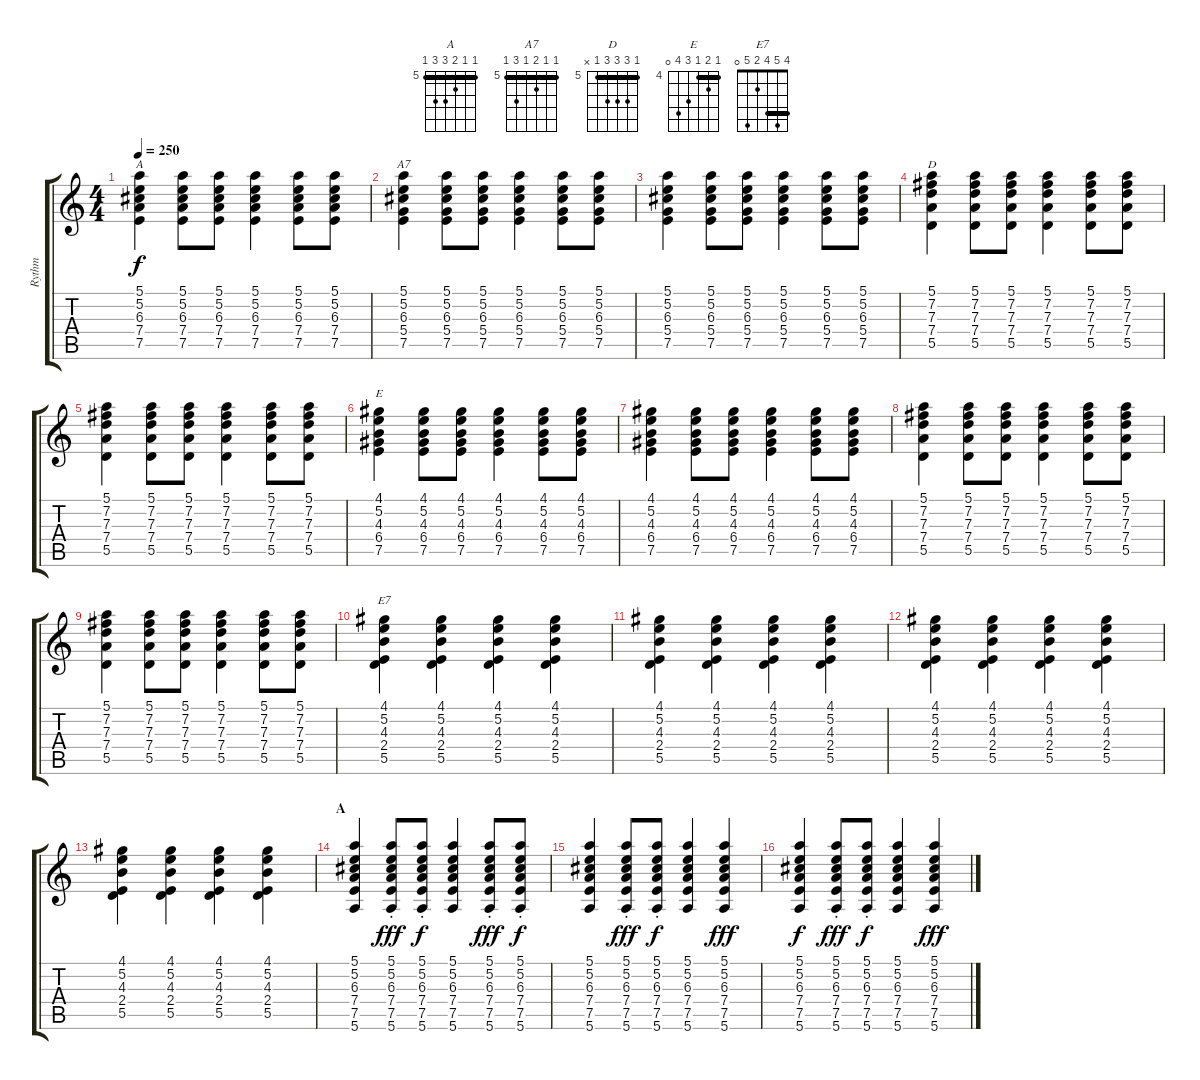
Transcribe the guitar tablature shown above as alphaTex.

\track ("Rythm" "Rythm") {instrument acousticguitarsteel}
\staff {score tabs}
\tuning (E4 B3 G3 D3 A2 E2) {hide}
\chord ("A" 5 5 6 7 7 5) {firstfret 5 barre 5}
\chord ("A7" 5 5 6 5 7 5) {firstfret 5 barre 5}
\chord ("D" 5 7 7 7 5 x) {firstfret 5 barre 5}
\chord ("E" 4 5 4 6 7 0) {firstfret 4 barre 4}
\chord ("E7" 4 5 4 2 5 0) {barre 4}
\ts (4 4)
\tempo 250
\clef g2
\ks c
(5.1 5.2 6.3 7.4 7.5).4{ch "A" dy f} (5.1 5.2 6.3 7.4 7.5).8 (5.1 5.2 6.3 7.4 7.5).8 (5.1 5.2 6.3 7.4 7.5).4 (5.1 5.2 6.3 7.4 7.5).8 (5.1 5.2 6.3 7.4 7.5).8 |
(5.1 5.2 6.3 5.4 7.5).4{ch "A7"} (5.1 5.2 6.3 5.4 7.5).8 (5.1 5.2 6.3 5.4 7.5).8 (5.1 5.2 6.3 5.4 7.5).4 (5.1 5.2 6.3 5.4 7.5).8 (5.1 5.2 6.3 5.4 7.5).8 |
(5.1 5.2 6.3 5.4 7.5).4 (5.1 5.2 6.3 5.4 7.5).8 (5.1 5.2 6.3 5.4 7.5).8 (5.1 5.2 6.3 5.4 7.5).4 (5.1 5.2 6.3 5.4 7.5).8 (5.1 5.2 6.3 5.4 7.5).8 |
(5.1 7.2 7.3 7.4 5.5).4{ch "D"} (5.1 7.2 7.3 7.4 5.5).8 (5.1 7.2 7.3 7.4 5.5).8 (5.1 7.2 7.3 7.4 5.5).4 (5.1 7.2 7.3 7.4 5.5).8 (5.1 7.2 7.3 7.4 5.5).8 |
(5.1 7.2 7.3 7.4 5.5).4 (5.1 7.2 7.3 7.4 5.5).8 (5.1 7.2 7.3 7.4 5.5).8 (5.1 7.2 7.3 7.4 5.5).4 (5.1 7.2 7.3 7.4 5.5).8 (5.1 7.2 7.3 7.4 5.5).8 |
(4.1 5.2 4.3 6.4 7.5).4{ch "E"} (4.1 5.2 4.3 6.4 7.5).8 (4.1 5.2 4.3 6.4 7.5).8 (4.1 5.2 4.3 6.4 7.5).4 (4.1 5.2 4.3 6.4 7.5).8 (4.1 5.2 4.3 6.4 7.5).8 |
(4.1 5.2 4.3 6.4 7.5).4 (4.1 5.2 4.3 6.4 7.5).8 (4.1 5.2 4.3 6.4 7.5).8 (4.1 5.2 4.3 6.4 7.5).4 (4.1 5.2 4.3 6.4 7.5).8 (4.1 5.2 4.3 6.4 7.5).8 |
(5.1 7.2 7.3 7.4 5.5).4 (5.1 7.2 7.3 7.4 5.5).8 (5.1 7.2 7.3 7.4 5.5).8 (5.1 7.2 7.3 7.4 5.5).4 (5.1 7.2 7.3 7.4 5.5).8 (5.1 7.2 7.3 7.4 5.5).8 |
(5.1 7.2 7.3 7.4 5.5).4 (5.1 7.2 7.3 7.4 5.5).8 (5.1 7.2 7.3 7.4 5.5).8 (5.1 7.2 7.3 7.4 5.5).4 (5.1 7.2 7.3 7.4 5.5).8 (5.1 7.2 7.3 7.4 5.5).8 |
(4.1 5.2 4.3 2.4 5.5).4{ch "E7"} (4.1 5.2 4.3 2.4 5.5).4 (4.1 5.2 4.3 2.4 5.5).4 (4.1 5.2 4.3 2.4 5.5).4 |
(4.1 5.2 4.3 2.4 5.5).4 (4.1 5.2 4.3 2.4 5.5).4 (4.1 5.2 4.3 2.4 5.5).4 (4.1 5.2 4.3 2.4 5.5).4 |
(4.1 5.2 4.3 2.4 5.5).4 (4.1 5.2 4.3 2.4 5.5).4 (4.1 5.2 4.3 2.4 5.5).4 (4.1 5.2 4.3 2.4 5.5).4 |
(4.1 5.2 4.3 2.4 5.5).4 (4.1 5.2 4.3 2.4 5.5).4 (4.1 5.2 4.3 2.4 5.5).4 (4.1 5.2 4.3 2.4 5.5).4 |
\section ("" "A")
(5.1 5.2 6.3 7.4 7.5 5.6).4 (5.1{st} 5.2 6.3 7.4 7.5 5.6).8{dy fff} (5.1{st} 5.2 6.3 7.4 7.5 5.6).8{dy f} (5.1 5.2 6.3 7.4 7.5 5.6).4 (5.1{st} 5.2 6.3 7.4 7.5 5.6).8{dy fff} (5.1{st} 5.2 6.3 7.4 7.5 5.6).8{dy f} |
(5.1 5.2 6.3 7.4 7.5 5.6).4 (5.1{st} 5.2 6.3 7.4 7.5 5.6).8{dy fff} (5.1{st} 5.2 6.3 7.4 7.5 5.6).8{dy f} (5.1 5.2 6.3 7.4 7.5 5.6).4 (5.1 5.2 6.3 7.4 7.5 5.6).4{dy fff} |
(5.1 5.2 6.3 7.4 7.5 5.6).4{dy f} (5.1{st} 5.2 6.3 7.4 7.5 5.6).8{dy fff} (5.1{st} 5.2 6.3 7.4 7.5 5.6).8{dy f} (5.1 5.2 6.3 7.4 7.5 5.6).4 (5.1 5.2 6.3 7.4 7.5 5.6).4{dy fff}
